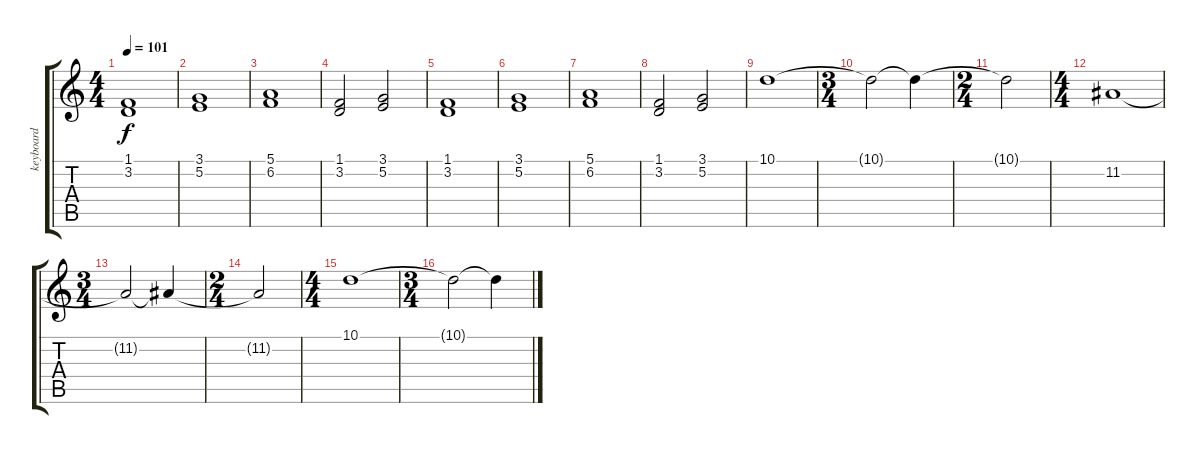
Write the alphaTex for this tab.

\track ("keyboard" "keyboard") {instrument stringensemble1}
\staff {score tabs}
\tuning (E4 B3 G3 D3 A2 E2) {hide}
\ts (4 4)
\tempo 101
\clef g2
\ks c
(1.1 3.2).1{dy f} |
(3.1 5.2).1 |
(5.1 6.2).1 |
(1.1 3.2).2 (3.1 5.2).2 |
(1.1 3.2).1 |
(3.1 5.2).1 |
(5.1 6.2).1 |
(1.1 3.2).2 (3.1 5.2).2 |
10.1.1 |
\ts (3 4)
10.1{t}.2 10.1{t}.4 |
\ts (2 4)
10.1{t}.2 |
\ts (4 4)
11.2.1 |
\ts (3 4)
11.2{t}.2 11.2{t}.4 |
\ts (2 4)
11.2{t}.2 |
\ts (4 4)
10.1.1 |
\ts (3 4)
10.1{t}.2 10.1{t}.4
